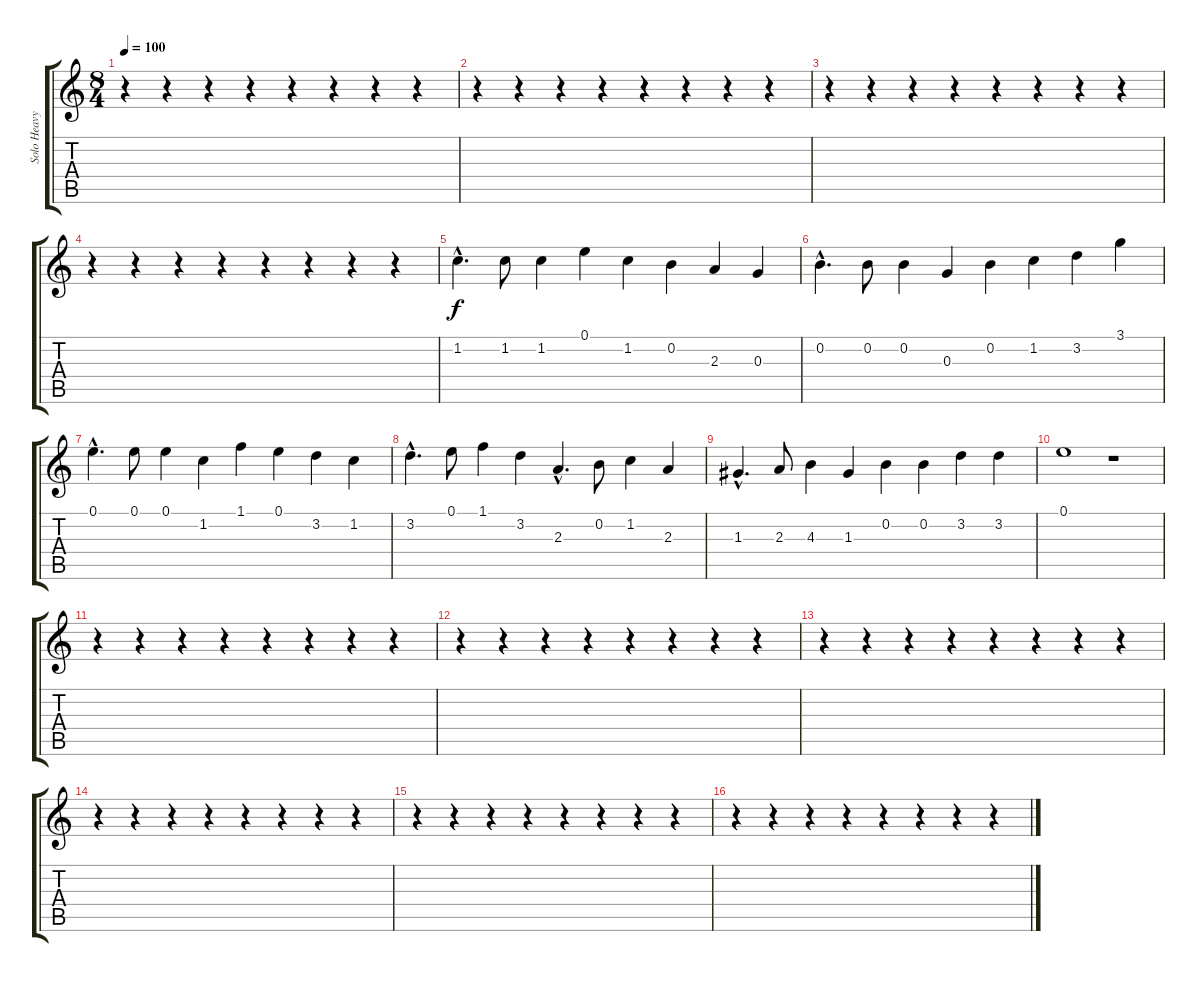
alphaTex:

\track ("Solo Heavy Guitar" "Solo Heavy") {instrument distortionguitar}
\staff {score tabs}
\tuning (E4 B3 G3 D3 A2 E2) {hide}
\ts (8 4)
\tempo 100
\clef g2
\ks c
r.4{dy f} r.4 r.4 r.4 r.4 r.4 r.4 r.4 |
r.4 r.4 r.4 r.4 r.4 r.4 r.4 r.4 |
r.4 r.4 r.4 r.4 r.4 r.4 r.4 r.4 |
r.4 r.4 r.4 r.4 r.4 r.4 r.4 r.4 |
1.2{hac}.4{d} 1.2.8 1.2.4 0.1.4 1.2.4 0.2.4 2.3.4 0.3.4 |
0.2{hac}.4{d} 0.2.8 0.2.4 0.3.4 0.2.4 1.2.4 3.2.4 3.1.4 |
0.1{hac}.4{d} 0.1.8 0.1.4 1.2.4 1.1.4 0.1.4 3.2.4 1.2.4 |
3.2{hac}.4{d} 0.1.8 1.1.4 3.2.4 2.3{hac}.4{d} 0.2.8 1.2.4 2.3.4 |
1.3{hac}.4{d} 2.3.8 4.3.4 1.3.4 0.2.4 0.2.4 3.2.4 3.2.4 |
0.1.1 r.1 |
r.4 r.4 r.4 r.4 r.4 r.4 r.4 r.4 |
r.4 r.4 r.4 r.4 r.4 r.4 r.4 r.4 |
r.4 r.4 r.4 r.4 r.4 r.4 r.4 r.4 |
r.4 r.4 r.4 r.4 r.4 r.4 r.4 r.4 |
r.4 r.4 r.4 r.4 r.4 r.4 r.4 r.4 |
r.4 r.4 r.4 r.4 r.4 r.4 r.4 r.4
